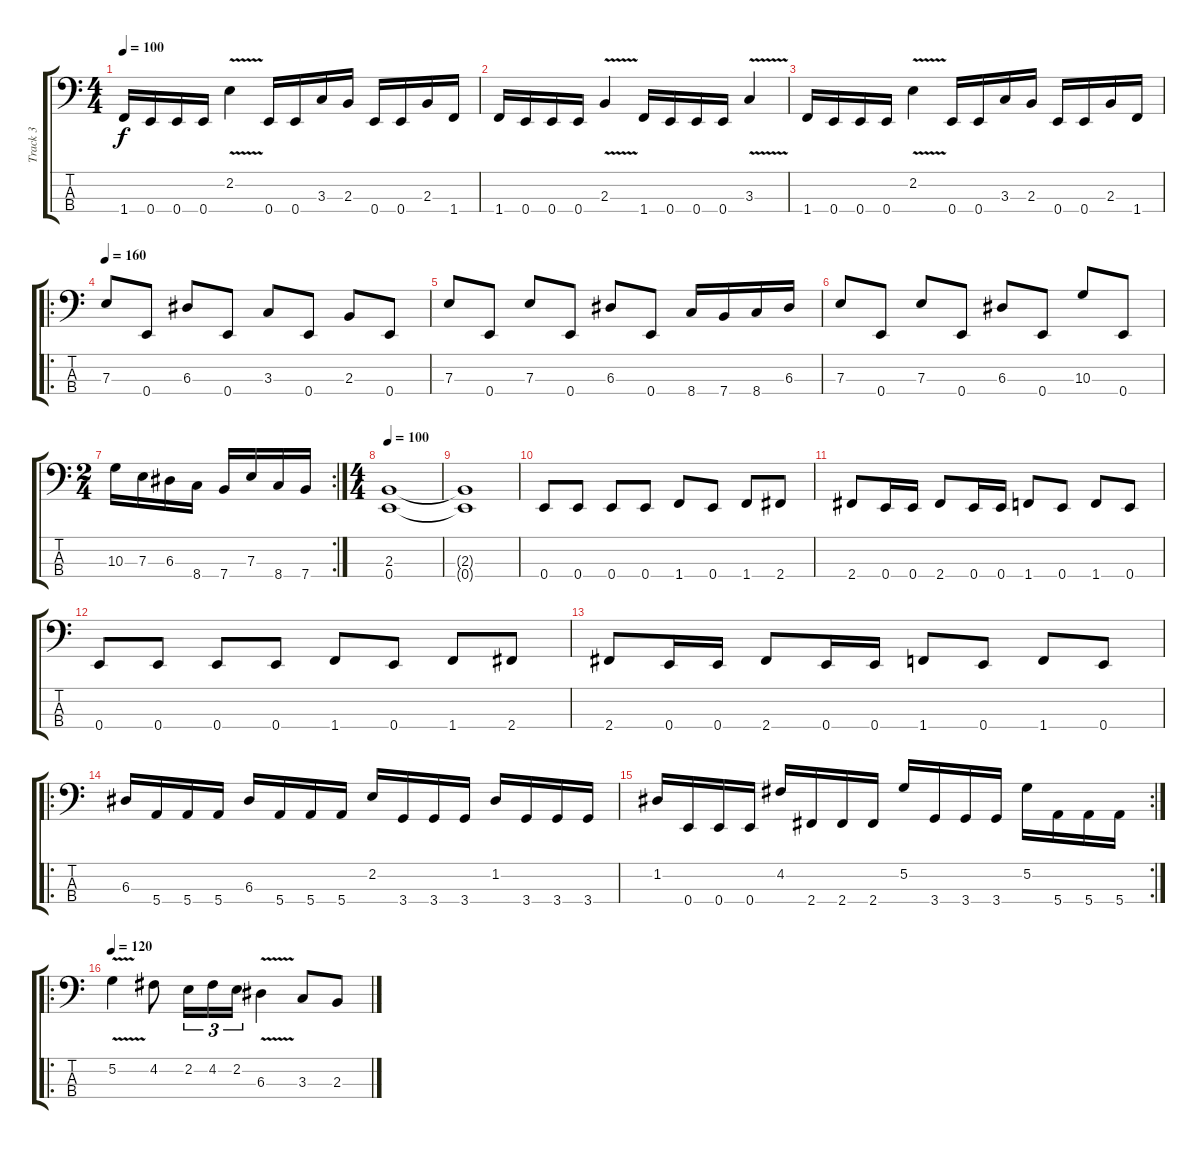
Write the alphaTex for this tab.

\track ("Track 3" "Track 3") {instrument electricbasspick}
\staff {score tabs}
\tuning (G2 D2 A1 E1) {hide}
\ts (4 4)
\tempo 100
\clef f4
\ks c
1.4.16{dy f} 0.4.16 0.4.16 0.4.16 2.2{v}.4 0.4.16 0.4.16 3.3.16 2.3.16 0.4.16 0.4.16 2.3.16 1.4.16 |
1.4.16 0.4.16 0.4.16 0.4.16 2.3{v}.4 1.4.16 0.4.16 0.4.16 0.4.16 3.3{v}.4 |
1.4.16 0.4.16 0.4.16 0.4.16 2.2{v}.4 0.4.16 0.4.16 3.3.16 2.3.16 0.4.16 0.4.16 2.3.16 1.4.16 |
\ro
\tempo 160
7.3.8 0.4.8 6.3.8 0.4.8 3.3.8 0.4.8 2.3.8 0.4.8 |
7.3.8 0.4.8 7.3.8 0.4.8 6.3.8 0.4.8 8.4.16 7.4.16 8.4.16 6.3.16 |
7.3.8 0.4.8 7.3.8 0.4.8 6.3.8 0.4.8 10.3.8 0.4.8 |
\rc 2
\ts (2 4)
10.3.16 7.3.16 6.3.16 8.4.16 7.4.16 7.3.16 8.4.16 7.4.16 |
\ts (4 4)
\tempo 100
(2.3 0.4).1 |
(2.3{t} 0.4{t}).1 |
0.4.8 0.4.8 0.4.8 0.4.8 1.4.8 0.4.8 1.4.8 2.4.8 |
2.4.8 0.4.16 0.4.16 2.4.8 0.4.16 0.4.16 1.4.8 0.4.8 1.4.8 0.4.8 |
0.4.8 0.4.8 0.4.8 0.4.8 1.4.8 0.4.8 1.4.8 2.4.8 |
2.4.8 0.4.16 0.4.16 2.4.8 0.4.16 0.4.16 1.4.8 0.4.8 1.4.8 0.4.8 |
\ro
6.3.16 5.4.16 5.4.16 5.4.16 6.3.16 5.4.16 5.4.16 5.4.16 2.2.16 3.4.16 3.4.16 3.4.16 1.2.16 3.4.16 3.4.16 3.4.16 |
\rc 2
1.2.16 0.4.16 0.4.16 0.4.16 4.2.16 2.4.16 2.4.16 2.4.16 5.2.16 3.4.16 3.4.16 3.4.16 5.2.16 5.4.16 5.4.16 5.4.16 |
\ro
\tempo 120
5.2{v}.4 4.2.8 2.2.16{tu (3 2)} 4.2.16{tu (3 2)} 2.2.16{tu (3 2)} 6.3{v}.4 3.3.8 2.3.8
